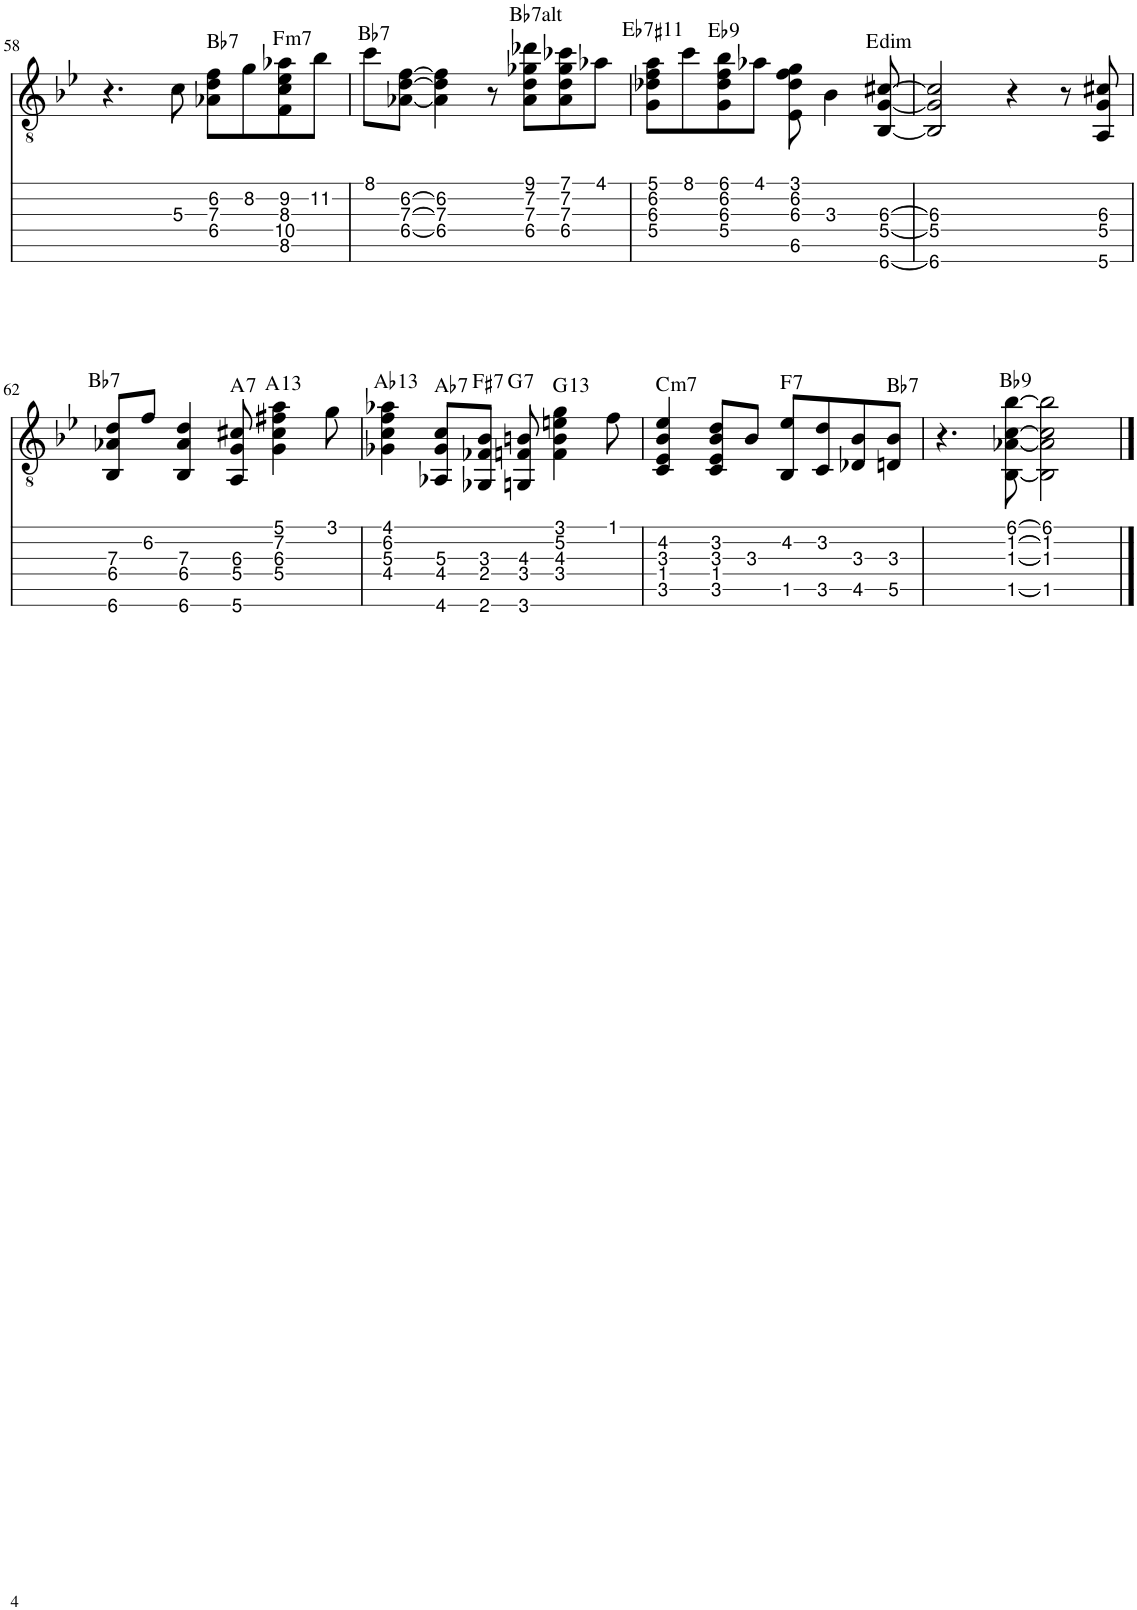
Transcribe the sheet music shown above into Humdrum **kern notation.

**kern	**kern	**harte
*part1	*part1	*part1
*staff2	*staff1	*
*I"Chitarra elettrica	*	*
*I'Chit. el.	*	*
!!LO:PB:g=z
*	*clefGv2	*
*k[b-e-]	*k[b-e-]	*
*M4/4	*M4/4	*
=58	=58	=58
4.r	4.r	.
8c	8c\	.
!	!	!LO:H:kt=7
8A-X\ 8d\ 8f\L	8A-X\ 8d\ 8f\L	Bb:7
8gJ	8g\	.
!	!	!LO:H:kt=m7
8F\ 8c\ 8e-\ 8a-X\L	8F\ 8c\ 8e-\ 8a-X\	F:min7
8b-J	8b-\J	.
=59	=59	=59
!	!	!LO:H:kt=7
8ccL	8cc\L	Bb:7
[8A-X\ [8d\ [8f\J	[8A-X\ [8d\ [8f\J	.
4A-X] 4d] 4f]	4A-\] 4d\] 4f\]	.
8r	8r	.
!	!	!LO:H:kt=7
8A- 8d 8g-X 8dd-X	8A-\ 8d\ 8g-X\ 8dd-X\L	Bb:(3,b5,#5,b7,b9,#9)
8A-\ 8d\ 8g-\ 8cc-X\L	8A-\ 8d\ 8g-\ 8cc-X\	.
8a-XJ	8a-X\J	.
=60	=60	=60
!	!	!LO:H:kt=7
8G\ 8d-X\ 8f\ 8a\L	8G\ 8d-X\ 8f\ 8a\L	Eb:7(#11)
8ccJ	8cc\	.
!	!	!LO:H:kt=9
8G\ 8d-\ 8f\ 8b-\L	8G\ 8d-\ 8f\ 8b-\	Eb:9
8a-XJ	8a-X\J	.
8E- 8d- 8f 8g	8E-\ 8d-\ 8f\ 8g\	.
4B-	4B-\	.
!	!	!LO:H:kt=dim
[8BB- [8G [8c#X	[8BB-/ [8G/ [8c#X/	E:dim
=61	=61	=61
2BB-] 2G] 2c#X]	2BB-/] 2G/] 2c#/]	.
4r	4r	.
8r	8r	.
8AA 8G 8c#X	8AA/ 8G/ 8c#X/	.
!!LO:LB:g=z
=62	=62	=62
!	!	!LO:H:kt=7
8BB-\ 8A-X\ 8d\L	8BB-/ 8A-X/ 8d/L	Bb:7
8fJ	8f/J	.
4BB- 4A- 4d	4BB-/ 4A-/ 4d/	.
!	!	!LO:H:kt=7
8AA 8G 8c#X	8AA/ 8G/ 8c#X/	A:7
!	!	!LO:H:kt=13
4G 4c# 4f#X 4a	4G\ 4c#\ 4f#X\ 4a\	A:9(11,13)
8g	8g\	.
=63	=63	=63
!	!	!LO:H:kt=13
4G-X 4c 4f 4a-X	4G-X\ 4c\ 4f\ 4a-X\	Ab:9(11,13)
!	!	!LO:H:kt=7
8AA-X\ 8G-\ 8c\L	8AA-X/ 8G-/ 8c/L	Ab:7
!	!	!LO:H:kt=7
8GG-X\ 8F-X\ 8B-\J	8GG-X/ 8F-X/ 8B-/J	F#:7
!	!	!LO:H:kt=7
8GGn 8Fn 8Bn	8GGn/ 8Fn/ 8Bn/	G:7
!	!	!LO:H:kt=13
4F 4B 4en 4g	4F\ 4B\ 4en\ 4g\	G:9(11,13)
8f	8f\	.
=64	=64	=64
!	!	!LO:H:kt=m7
4C 4E- 4B- 4e-	4C/ 4E-/ 4B-/ 4e-/	C:min7
8C\ 8E-\ 8B-\ 8d\L	8C/ 8E-/ 8B-/ 8d/L	.
8B-J	8B-/J	.
!	!	!LO:H:kt=7
8BB-\ 8e-\L	8BB-/ 8e-/L	F:7
8C\ 8d\J	8C/ 8d/	.
8D-X\ 8B-\L	8D-X/ 8B-/	.
!	!	!LO:H:kt=7
8Dn\ 8B-\J	8Dn/ 8B-/J	Bb:7
=65	=65	=65
4.r	4.r	.
!	!	!LO:H:kt=9
[8BB- [8A- [8c [8b-	[8BB-\ [8A-X\ [8c\ [8b-\	Bb:9
2BB-] 2A-X] 2c] 2b-]	2BB-\] 2A-\] 2c\] 2b-\]	.
==	==	==
*-	*-	*-
